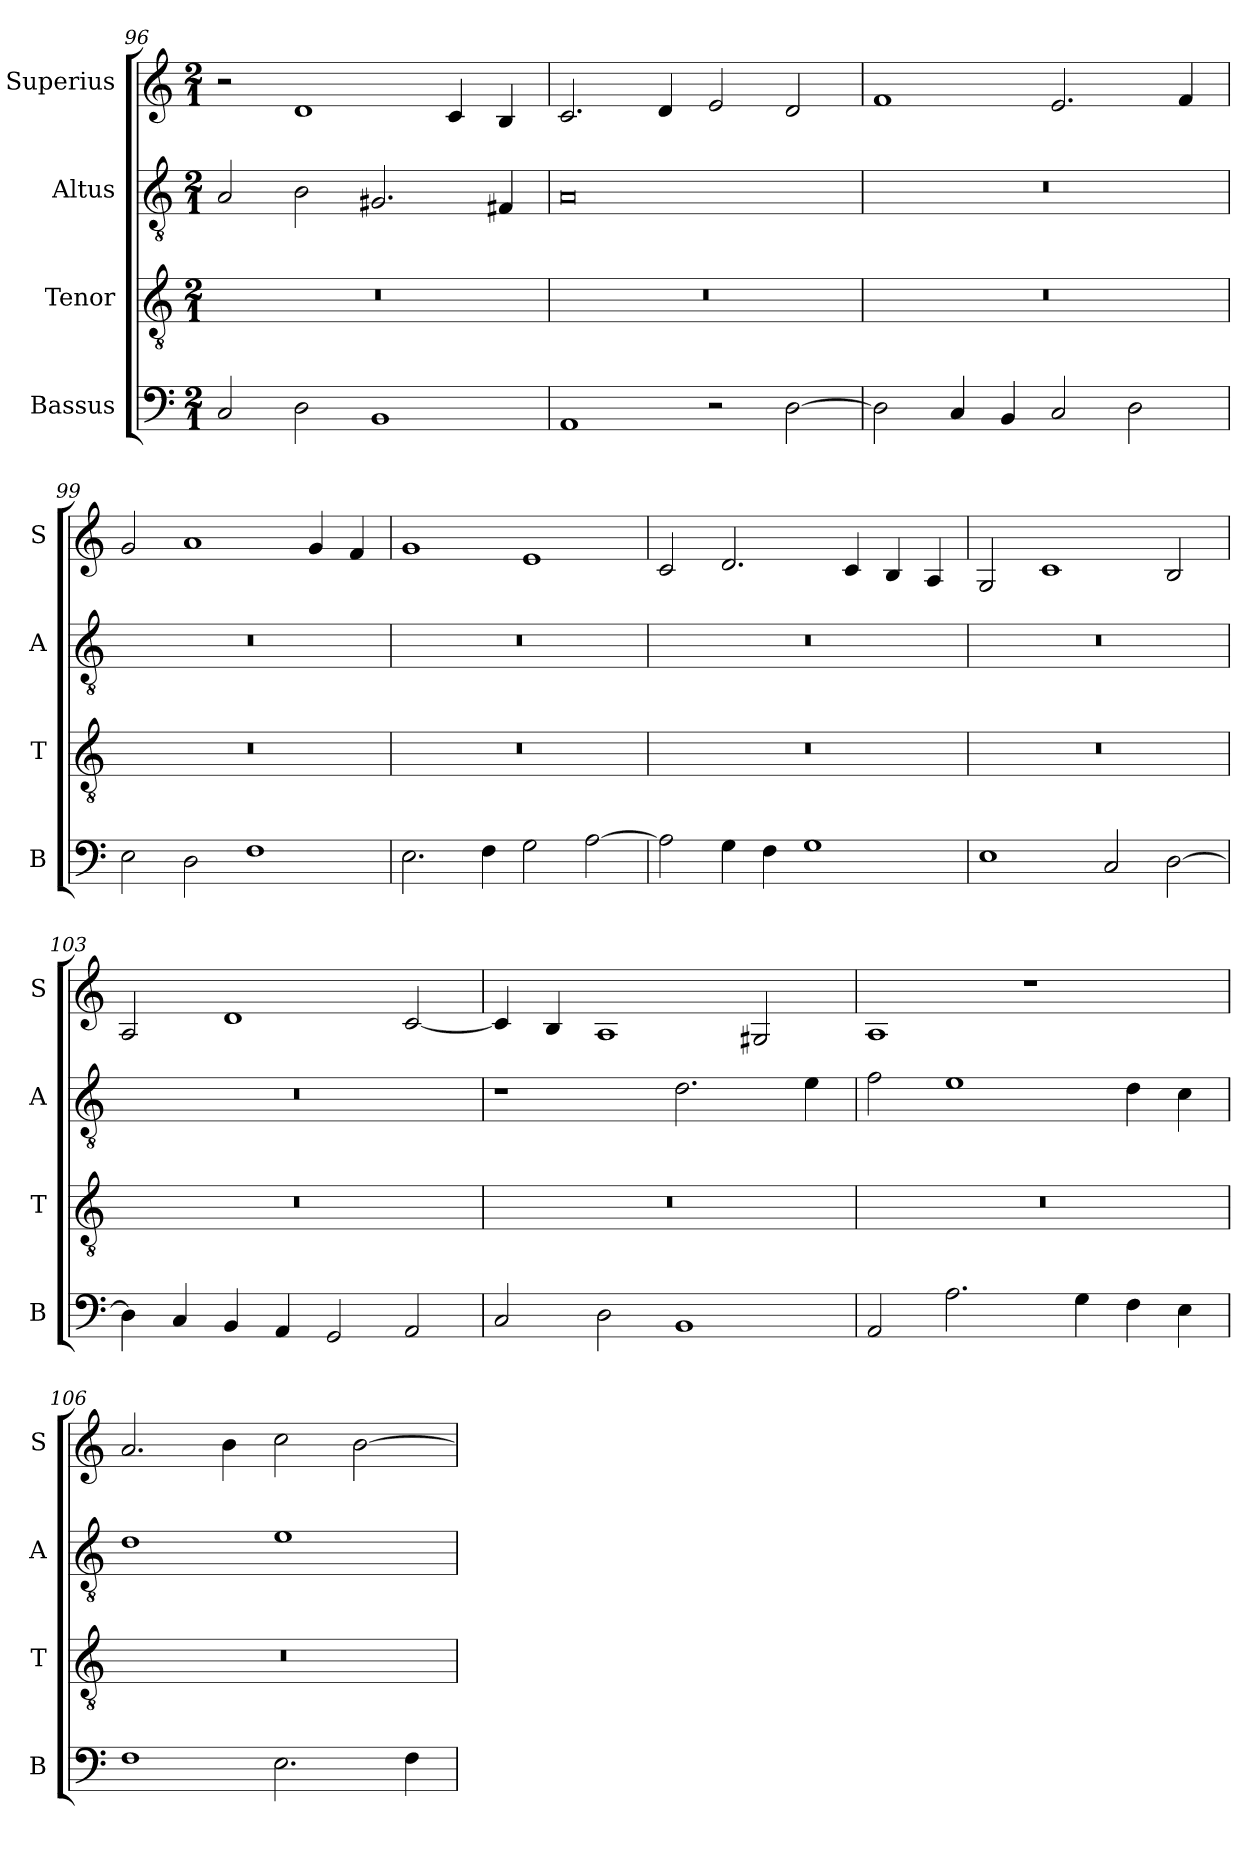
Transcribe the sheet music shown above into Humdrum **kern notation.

**kern	**kern	**kern	**kern
*part4	*part3	*part2	*part1
*staff4	*staff3	*staff2	*staff1
*I"Bassus	*I"Tenor	*I"Altus	*I"Superius
*I'B	*I'T	*I'A	*I'S
*clefF4	*clefGv2	*clefGv2	*clefG2
*k[]	*k[]	*k[]	*k[]
*M2/1	*M2/1	*M2/1	*M2/1
=96	=96	=96	=96
2C/	0r	2A/	2r
2D\	.	2B\	1d
1BB	.	2.G#X/	.
.	.	.	4c/
.	.	4F#X/	4B/
=97	=97	=97	=97
1AA	0r	0A	2.c/
.	.	.	4d/
2r	.	.	2e/
[2D\	.	.	2d/
=98	=98	=98	=98
2D\]	0r	0r	1f
4C/	.	.	.
4BB/	.	.	.
2C/	.	.	2.e/
2D\	.	.	.
.	.	.	4f/
=99	=99	=99	=99
2E\	0r	0r	2g/
2D\	.	.	1a
1F	.	.	.
.	.	.	4g/
.	.	.	4f/
=100	=100	=100	=100
2.E\	0r	0r	1g
4F\	.	.	.
2G\	.	.	1e
[2A\	.	.	.
=101	=101	=101	=101
2A\]	0r	0r	2c/
4G\	.	.	2.d/
4F\	.	.	.
1G	.	.	.
.	.	.	4c/
.	.	.	4B/
.	.	.	4A/
=102	=102	=102	=102
1E	0r	0r	2G/
.	.	.	1c
2C/	.	.	.
[2D\	.	.	2B/
=103	=103	=103	=103
4D\]	0r	0r	2A/
4C/	.	.	.
4BB/	.	.	1d
4AA/	.	.	.
2GG/	.	.	.
2AA/	.	.	[2c/
=104	=104	=104	=104
2C/	0r	1r	4c/]
.	.	.	4B/
2D\	.	.	1A
1BB	.	2.d\	.
.	.	.	2G#X/
.	.	4e\	.
=105	=105	=105	=105
2AA/	0r	2f\	1A
2.A\	.	1e	.
.	.	.	1r
4G\	.	.	.
4F\	.	4d\	.
4E\	.	4c\	.
=106	=106	=106	=106
1F	0r	1d	2.a/
.	.	.	4b\
2.E\	.	1e	2cc\
.	.	.	[2b\
4F\	.	.	.
=	=	=	=
*-	*-	*-	*-
